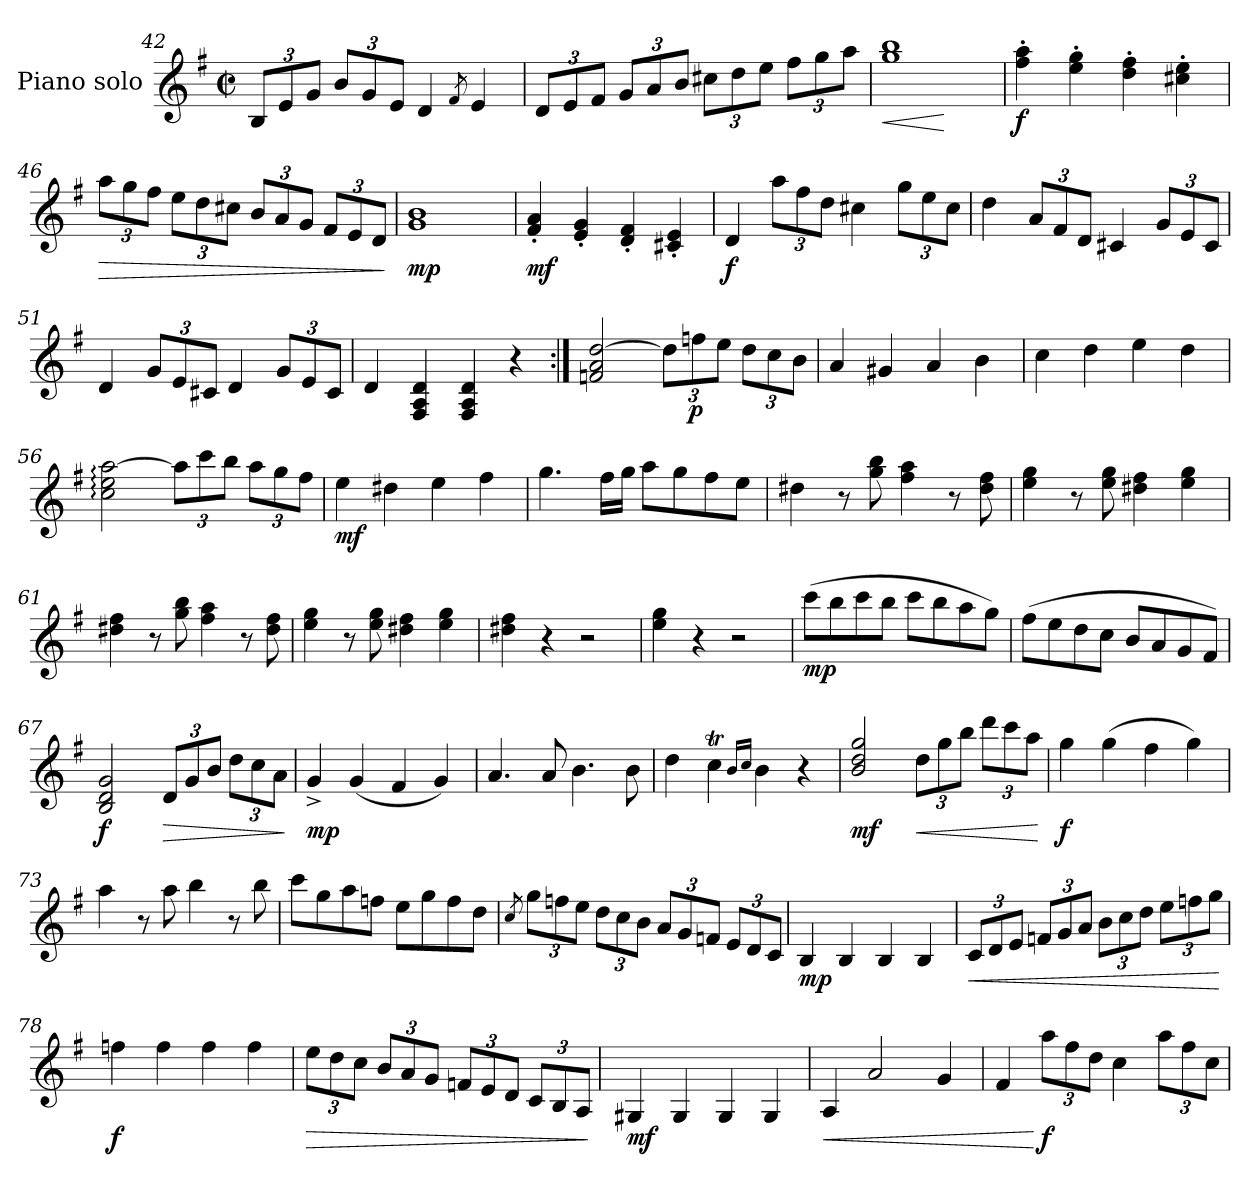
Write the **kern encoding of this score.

**kern	**dynam
*part1	*part1
*staff1	*staff1
*I"Piano solo	*
*I'Pno. solo	*
*clefG2	*
*k[f#]	*
*M2/2	*
*met(c|)	*
*Xbrackettup	*
=42	=42
12B/L	.
12e/	.
12g/J	.
12b/L	.
12g/	.
12e/J	.
4d/	.
8qf#/	.
4e/	.
!!LO:LB:g=z
=43	=43
12d/L	.
12e/	.
12f#/J	.
12g/L	.
12a/	.
12b/J	.
12cc#X\L	.
12dd\	.
12ee\J	.
12ff#\L	.
12gg\	.
12aa\J	.
=44	=44
!	!LO:HP:b
1gg 1bb	<
.	[
=45	=45
!	!LO:DY:b
4ff#\' 4aa\'	f
4ee\' 4gg\'	.
4dd\' 4ff#\'	.
4cc#X\' 4ee\'	.
!!LO:PB:g=z
=46	=46
!	!LO:HP:b
12aa\L	>
12gg\	.
12ff#\J	.
12ee\L	.
12dd\	.
12cc#X\J	.
12b/L	.
12a/	.
12g/J	.
12f#/L	.
12e/	.
12d/J	.
.	]
=47	=47
!	!LO:DY:b
1g 1b	mp
=48	=48
!	!LO:DY:b
4f#/' 4a/'	mf
4e/' 4g/'	.
4d/' 4f#/'	.
4c#X/' 4e/'	.
!!LO:LB:g=z
=49	=49
!	!LO:DY:b
4d/	f
12aa\L	.
12ff#\	.
12dd\J	.
4cc#X\	.
12gg\L	.
12ee\	.
12cc#\J	.
=50	=50
4dd\	.
12a/L	.
12f#/	.
12d/J	.
4c#X/	.
12g/L	.
12e/	.
12c#/J	.
=51	=51
4d/	.
12g/L	.
12e/	.
12c#X/J	.
4d/	.
12g/L	.
12e/	.
12c#/J	.
=52	=52
4d/	.
4F#/ 4A/ 4d/	.
4F#/ 4A/ 4d/	.
4r	.
!!LO:LB:g=z
=53:|!	=53:|!
2fn/ 2a/ [2dd/	.
12dd\L]	.
!	!LO:DY:b
12ffn\	p
12ee\J	.
12dd\L	.
12cc\	.
12b\J	.
=54	=54
4a/	.
4g#X/	.
4a/	.
4b\	.
=55	=55
4cc\	.
4dd\	.
4ee\	.
4dd\	.
=56	=56
2cc\: 2ee\: [2aa\:	.
12aa\L]	.
12ccc\	.
12bb\J	.
12aa\L	.
12gg\	.
12ff#\J	.
!!LO:LB:g=z
=57	=57
!	!LO:DY:b
4ee\	mf
4dd#X\	.
4ee\	.
4ff#\	.
=58	=58
4.gg\	.
16ff#\LL	.
16gg\JJ	.
8aa\L	.
8gg\	.
8ff#\	.
8ee\J	.
=59	=59
4dd#X\	.
8r	.
8gg\ 8bb\	.
4ff#\ 4aa\	.
8r	.
8dd#\ 8ff#\	.
=60	=60
4ee\ 4gg\	.
8r	.
8ee\ 8gg\	.
4dd#X\ 4ff#\	.
4ee\ 4gg\	.
!!LO:LB:g=z
=61	=61
4dd#X\ 4ff#\	.
8r	.
8gg\ 8bb\	.
4ff#\ 4aa\	.
8r	.
8dd#\ 8ff#\	.
=62	=62
4ee\ 4gg\	.
8r	.
8ee\ 8gg\	.
4dd#X\ 4ff#\	.
4ee\ 4gg\	.
=63	=63
4dd#X\ 4ff#\	.
4r	.
2r	.
!!LO:LB:g=z
=64	=64
4ee\ 4gg\	.
4r	.
2r	.
=65	=65
!	!LO:DY:b
(>8ccc\L	mp
8bb\	.
8ccc\	.
8bb\J	.
8ccc\L	.
8bb\	.
8aa\	.
8gg\J)	.
=66	=66
(>8ff#\L	.
8ee\	.
8dd\	.
8cc\J	.
8b/L	.
8a/	.
8g/	.
8f#/J)	.
!!LO:PB:g=z
=67	=67
!	!LO:DY:b
2B/ 2d/ 2g/	f
!	!LO:HP:b
12d/L	>
12g/	.
12b/J	.
12dd\L	.
12cc\	.
12a\J	.
.	]
=68	=68
!	!LO:DY:b
4g^/	mp
(<4g/	.
4f#/	.
4g/)	.
=69	=69
4.a/	.
8a/	.
4.b\	.
8b\	.
=70	=70
4dd\	.
4ccT\	.
16qb/LL	.
16qcc/JJ	.
4b\	.
4r	.
!!LO:LB:g=z
=71	=71
!	!LO:DY:b
2b/ 2dd/ 2gg/	mf
!	!LO:HP:b
12dd\L	<
12gg\	.
12bb\J	.
12ddd\L	.
12ccc\	.
12aa\J	.
.	[
=72	=72
!	!LO:DY:b
4gg\	f
(>4gg\	.
4ff#\	.
4gg\)	.
=73	=73
4aa\	.
8r	.
8aa\	.
4bb\	.
8r	.
8bb\	.
=74	=74
8ccc\L	.
8gg\	.
8aa\	.
8ffn\J	.
8ee\L	.
8gg\	.
8ff\	.
8dd\J	.
!!LO:LB:g=z
=75	=75
8qcc/	.
12gg\L	.
12ffn\	.
12ee\J	.
12dd\L	.
12cc\	.
12b\J	.
12a/L	.
12g/	.
12fn/J	.
12e/L	.
12d/	.
12c/J	.
=76	=76
!	!LO:DY:b
4B/	mp
4B/	.
4B/	.
4B/	.
=77	=77
!	!LO:HP:b
12c/L	<
12d/	.
12e/J	.
12fn/L	.
12g/	.
12a/J	.
12b\L	.
12cc\	.
12dd\J	.
12ee\L	.
12ffn\	.
12gg\J	.
.	[
!!LO:LB:g=z
=78	=78
!	!LO:DY:b
4ffn\	f
4ff\	.
4ff\	.
4ff\	.
=79	=79
!	!LO:HP:b
12ee\L	>
12dd\	.
12cc\J	.
12b/L	.
12a/	.
12g/J	.
12fn/L	.
12e/	.
12d/J	.
12c/L	.
12B/	.
12A/J	.
.	]
=80	=80
!	!LO:DY:b
4G#X/	mf
4G#/	.
4G#/	.
4G#/	.
!!LO:LB:g=z
=81	=81
!	!LO:HP:b
4A/	<
2a/	.
4g/	.
=82	=82
4f#/	.
!	!LO:DY:n=1:b
12aa\L	[ f
12ff#\	.
12dd\J	.
4cc\	.
12aa\L	.
12ff#\	.
12cc\J	.
=	=
*-	*-
